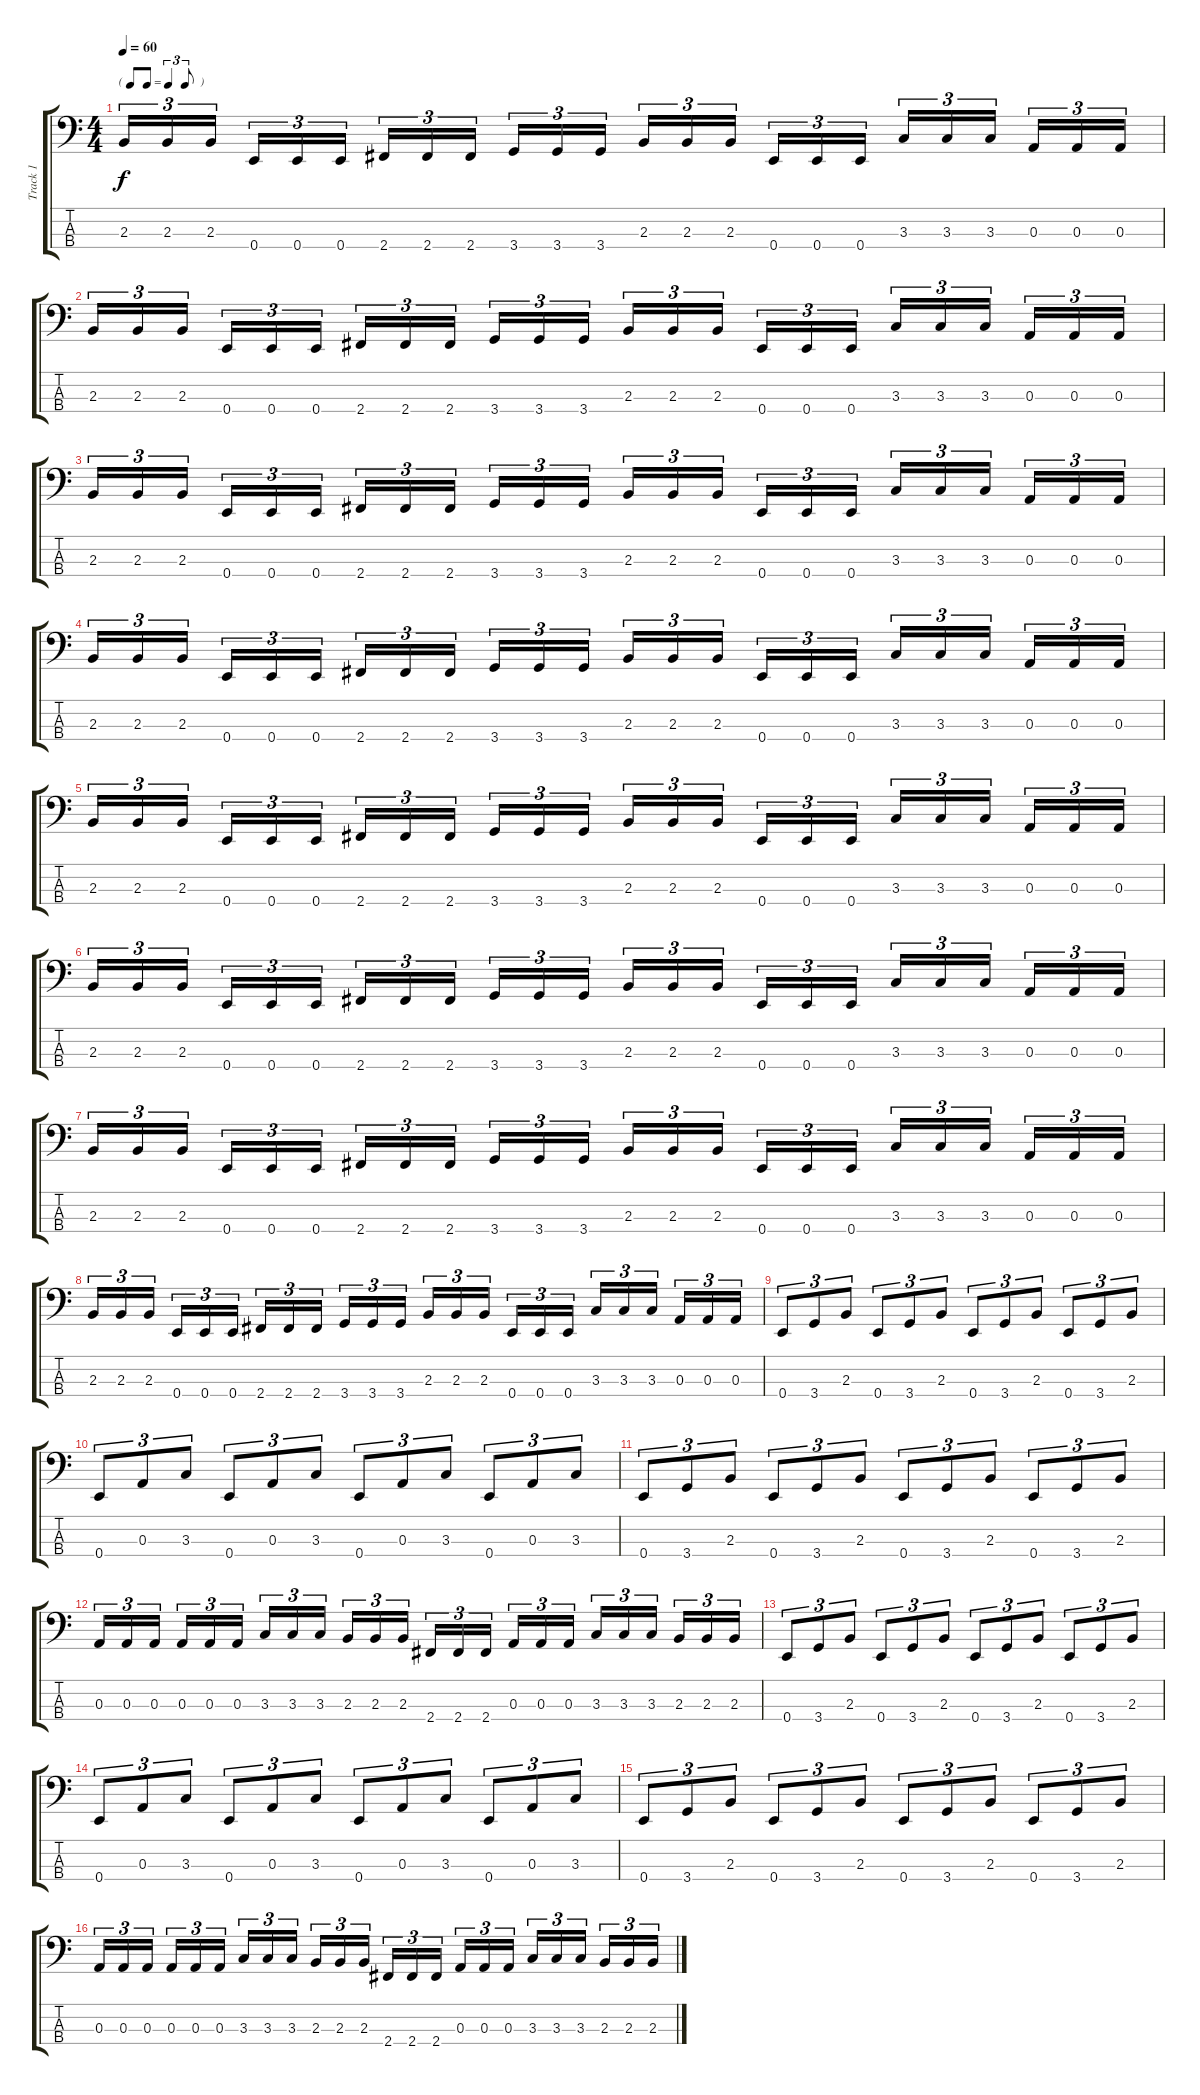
\track ("Track 1" "Track 1") {instrument electricbassfinger}
\staff {score tabs}
\tuning (G2 D2 A1 E1) {hide}
\ts (4 4)
\tf triplet8th
\tempo 60
\clef f4
\ks c
2.3.16{tu (3 2) dy f instrument electricbassfinger} 2.3.16{tu (3 2)} 2.3.16{tu (3 2)} 0.4.16{tu (3 2)} 0.4.16{tu (3 2)} 0.4.16{tu (3 2)} 2.4.16{tu (3 2)} 2.4.16{tu (3 2)} 2.4.16{tu (3 2)} 3.4.16{tu (3 2)} 3.4.16{tu (3 2)} 3.4.16{tu (3 2)} 2.3.16{tu (3 2)} 2.3.16{tu (3 2)} 2.3.16{tu (3 2)} 0.4.16{tu (3 2)} 0.4.16{tu (3 2)} 0.4.16{tu (3 2)} 3.3.16{tu (3 2)} 3.3.16{tu (3 2)} 3.3.16{tu (3 2)} 0.3.16{tu (3 2)} 0.3.16{tu (3 2)} 0.3.16{tu (3 2)} |
2.3.16{tu (3 2)} 2.3.16{tu (3 2)} 2.3.16{tu (3 2)} 0.4.16{tu (3 2)} 0.4.16{tu (3 2)} 0.4.16{tu (3 2)} 2.4.16{tu (3 2)} 2.4.16{tu (3 2)} 2.4.16{tu (3 2)} 3.4.16{tu (3 2)} 3.4.16{tu (3 2)} 3.4.16{tu (3 2)} 2.3.16{tu (3 2)} 2.3.16{tu (3 2)} 2.3.16{tu (3 2)} 0.4.16{tu (3 2)} 0.4.16{tu (3 2)} 0.4.16{tu (3 2)} 3.3.16{tu (3 2)} 3.3.16{tu (3 2)} 3.3.16{tu (3 2)} 0.3.16{tu (3 2)} 0.3.16{tu (3 2)} 0.3.16{tu (3 2)} |
2.3.16{tu (3 2)} 2.3.16{tu (3 2)} 2.3.16{tu (3 2)} 0.4.16{tu (3 2)} 0.4.16{tu (3 2)} 0.4.16{tu (3 2)} 2.4.16{tu (3 2)} 2.4.16{tu (3 2)} 2.4.16{tu (3 2)} 3.4.16{tu (3 2)} 3.4.16{tu (3 2)} 3.4.16{tu (3 2)} 2.3.16{tu (3 2)} 2.3.16{tu (3 2)} 2.3.16{tu (3 2)} 0.4.16{tu (3 2)} 0.4.16{tu (3 2)} 0.4.16{tu (3 2)} 3.3.16{tu (3 2)} 3.3.16{tu (3 2)} 3.3.16{tu (3 2)} 0.3.16{tu (3 2)} 0.3.16{tu (3 2)} 0.3.16{tu (3 2)} |
2.3.16{tu (3 2)} 2.3.16{tu (3 2)} 2.3.16{tu (3 2)} 0.4.16{tu (3 2)} 0.4.16{tu (3 2)} 0.4.16{tu (3 2)} 2.4.16{tu (3 2)} 2.4.16{tu (3 2)} 2.4.16{tu (3 2)} 3.4.16{tu (3 2)} 3.4.16{tu (3 2)} 3.4.16{tu (3 2)} 2.3.16{tu (3 2)} 2.3.16{tu (3 2)} 2.3.16{tu (3 2)} 0.4.16{tu (3 2)} 0.4.16{tu (3 2)} 0.4.16{tu (3 2)} 3.3.16{tu (3 2)} 3.3.16{tu (3 2)} 3.3.16{tu (3 2)} 0.3.16{tu (3 2)} 0.3.16{tu (3 2)} 0.3.16{tu (3 2)} |
2.3.16{tu (3 2)} 2.3.16{tu (3 2)} 2.3.16{tu (3 2)} 0.4.16{tu (3 2)} 0.4.16{tu (3 2)} 0.4.16{tu (3 2)} 2.4.16{tu (3 2)} 2.4.16{tu (3 2)} 2.4.16{tu (3 2)} 3.4.16{tu (3 2)} 3.4.16{tu (3 2)} 3.4.16{tu (3 2)} 2.3.16{tu (3 2)} 2.3.16{tu (3 2)} 2.3.16{tu (3 2)} 0.4.16{tu (3 2)} 0.4.16{tu (3 2)} 0.4.16{tu (3 2)} 3.3.16{tu (3 2)} 3.3.16{tu (3 2)} 3.3.16{tu (3 2)} 0.3.16{tu (3 2)} 0.3.16{tu (3 2)} 0.3.16{tu (3 2)} |
2.3.16{tu (3 2)} 2.3.16{tu (3 2)} 2.3.16{tu (3 2)} 0.4.16{tu (3 2)} 0.4.16{tu (3 2)} 0.4.16{tu (3 2)} 2.4.16{tu (3 2)} 2.4.16{tu (3 2)} 2.4.16{tu (3 2)} 3.4.16{tu (3 2)} 3.4.16{tu (3 2)} 3.4.16{tu (3 2)} 2.3.16{tu (3 2)} 2.3.16{tu (3 2)} 2.3.16{tu (3 2)} 0.4.16{tu (3 2)} 0.4.16{tu (3 2)} 0.4.16{tu (3 2)} 3.3.16{tu (3 2)} 3.3.16{tu (3 2)} 3.3.16{tu (3 2)} 0.3.16{tu (3 2)} 0.3.16{tu (3 2)} 0.3.16{tu (3 2)} |
2.3.16{tu (3 2)} 2.3.16{tu (3 2)} 2.3.16{tu (3 2)} 0.4.16{tu (3 2)} 0.4.16{tu (3 2)} 0.4.16{tu (3 2)} 2.4.16{tu (3 2)} 2.4.16{tu (3 2)} 2.4.16{tu (3 2)} 3.4.16{tu (3 2)} 3.4.16{tu (3 2)} 3.4.16{tu (3 2)} 2.3.16{tu (3 2)} 2.3.16{tu (3 2)} 2.3.16{tu (3 2)} 0.4.16{tu (3 2)} 0.4.16{tu (3 2)} 0.4.16{tu (3 2)} 3.3.16{tu (3 2)} 3.3.16{tu (3 2)} 3.3.16{tu (3 2)} 0.3.16{tu (3 2)} 0.3.16{tu (3 2)} 0.3.16{tu (3 2)} |
2.3.16{tu (3 2)} 2.3.16{tu (3 2)} 2.3.16{tu (3 2)} 0.4.16{tu (3 2)} 0.4.16{tu (3 2)} 0.4.16{tu (3 2)} 2.4.16{tu (3 2)} 2.4.16{tu (3 2)} 2.4.16{tu (3 2)} 3.4.16{tu (3 2)} 3.4.16{tu (3 2)} 3.4.16{tu (3 2)} 2.3.16{tu (3 2)} 2.3.16{tu (3 2)} 2.3.16{tu (3 2)} 0.4.16{tu (3 2)} 0.4.16{tu (3 2)} 0.4.16{tu (3 2)} 3.3.16{tu (3 2)} 3.3.16{tu (3 2)} 3.3.16{tu (3 2)} 0.3.16{tu (3 2)} 0.3.16{tu (3 2)} 0.3.16{tu (3 2)} |
0.4.8{tu (3 2)} 3.4.8{tu (3 2)} 2.3.8{tu (3 2)} 0.4.8{tu (3 2)} 3.4.8{tu (3 2)} 2.3.8{tu (3 2)} 0.4.8{tu (3 2)} 3.4.8{tu (3 2)} 2.3.8{tu (3 2)} 0.4.8{tu (3 2)} 3.4.8{tu (3 2)} 2.3.8{tu (3 2)} |
0.4.8{tu (3 2)} 0.3.8{tu (3 2)} 3.3.8{tu (3 2)} 0.4.8{tu (3 2)} 0.3.8{tu (3 2)} 3.3.8{tu (3 2)} 0.4.8{tu (3 2)} 0.3.8{tu (3 2)} 3.3.8{tu (3 2)} 0.4.8{tu (3 2)} 0.3.8{tu (3 2)} 3.3.8{tu (3 2)} |
0.4.8{tu (3 2)} 3.4.8{tu (3 2)} 2.3.8{tu (3 2)} 0.4.8{tu (3 2)} 3.4.8{tu (3 2)} 2.3.8{tu (3 2)} 0.4.8{tu (3 2)} 3.4.8{tu (3 2)} 2.3.8{tu (3 2)} 0.4.8{tu (3 2)} 3.4.8{tu (3 2)} 2.3.8{tu (3 2)} |
0.3.16{tu (3 2)} 0.3.16{tu (3 2)} 0.3.16{tu (3 2)} 0.3.16{tu (3 2)} 0.3.16{tu (3 2)} 0.3.16{tu (3 2)} 3.3.16{tu (3 2)} 3.3.16{tu (3 2)} 3.3.16{tu (3 2)} 2.3.16{tu (3 2)} 2.3.16{tu (3 2)} 2.3.16{tu (3 2)} 2.4.16{tu (3 2)} 2.4.16{tu (3 2)} 2.4.16{tu (3 2)} 0.3.16{tu (3 2)} 0.3.16{tu (3 2)} 0.3.16{tu (3 2)} 3.3.16{tu (3 2)} 3.3.16{tu (3 2)} 3.3.16{tu (3 2)} 2.3.16{tu (3 2)} 2.3.16{tu (3 2)} 2.3.16{tu (3 2)} |
0.4.8{tu (3 2)} 3.4.8{tu (3 2)} 2.3.8{tu (3 2)} 0.4.8{tu (3 2)} 3.4.8{tu (3 2)} 2.3.8{tu (3 2)} 0.4.8{tu (3 2)} 3.4.8{tu (3 2)} 2.3.8{tu (3 2)} 0.4.8{tu (3 2)} 3.4.8{tu (3 2)} 2.3.8{tu (3 2)} |
0.4.8{tu (3 2)} 0.3.8{tu (3 2)} 3.3.8{tu (3 2)} 0.4.8{tu (3 2)} 0.3.8{tu (3 2)} 3.3.8{tu (3 2)} 0.4.8{tu (3 2)} 0.3.8{tu (3 2)} 3.3.8{tu (3 2)} 0.4.8{tu (3 2)} 0.3.8{tu (3 2)} 3.3.8{tu (3 2)} |
0.4.8{tu (3 2)} 3.4.8{tu (3 2)} 2.3.8{tu (3 2)} 0.4.8{tu (3 2)} 3.4.8{tu (3 2)} 2.3.8{tu (3 2)} 0.4.8{tu (3 2)} 3.4.8{tu (3 2)} 2.3.8{tu (3 2)} 0.4.8{tu (3 2)} 3.4.8{tu (3 2)} 2.3.8{tu (3 2)} |
0.3.16{tu (3 2)} 0.3.16{tu (3 2)} 0.3.16{tu (3 2)} 0.3.16{tu (3 2)} 0.3.16{tu (3 2)} 0.3.16{tu (3 2)} 3.3.16{tu (3 2)} 3.3.16{tu (3 2)} 3.3.16{tu (3 2)} 2.3.16{tu (3 2)} 2.3.16{tu (3 2)} 2.3.16{tu (3 2)} 2.4.16{tu (3 2)} 2.4.16{tu (3 2)} 2.4.16{tu (3 2)} 0.3.16{tu (3 2)} 0.3.16{tu (3 2)} 0.3.16{tu (3 2)} 3.3.16{tu (3 2)} 3.3.16{tu (3 2)} 3.3.16{tu (3 2)} 2.3.16{tu (3 2)} 2.3.16{tu (3 2)} 2.3.16{tu (3 2)}
